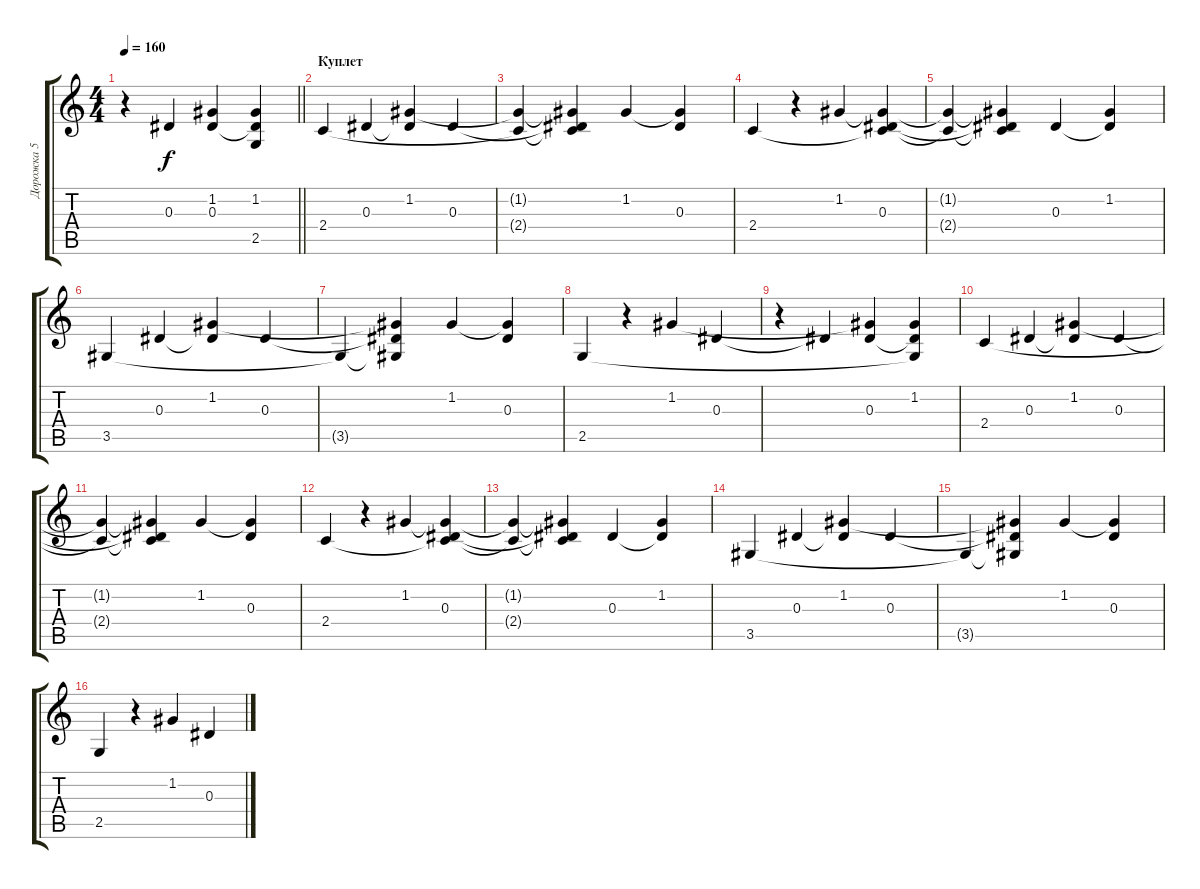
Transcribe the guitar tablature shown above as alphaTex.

\track ("Дорожка 5" "Дорожка 5") {instrument electricguitarmuted}
\staff {score tabs}
\tuning (C4 G3 Eb3 Bb2 F2 C2) {hide}
\ts (4 4)
\tempo 160
\clef g2
\barLineRight lightlight
\ks c
r.4{dy f} 0.3{t}.4 (1.2{t} 0.3).4 (1.2 0.3{t} 2.5{t}).4 |
\section ("" "Куплет")
2.4.4 0.3.4 (1.2 0.3{t}).4 0.3.4 |
(1.2{t} 2.4{t}).4 (1.2{t} 0.3{t} 2.4{t}).4 1.2.4 (1.2{t} 0.3).4 |
2.4.4 r.4 1.2.4 (1.2{t} 0.3 2.4{t}).4 |
(1.2{t} 2.4{t}).4 (1.2{t} 0.3{t} 2.4{t}).4 0.3.4 (1.2 0.3{t}).4 |
3.5.4 0.3.4 (1.2 0.3{t}).4 0.3.4 |
3.5{t}.4 (1.2{t} 0.3{t} 3.5{t}).4 1.2.4 (1.2{t} 0.3).4 |
2.5.4 r.4 1.2.4 0.3.4 |
r.4 0.3{t}.4 (1.2{t} 0.3).4 (1.2 0.3{t} 2.5{t}).4 |
2.4.4 0.3.4 (1.2 0.3{t}).4 0.3.4 |
(1.2{t} 2.4{t}).4 (1.2{t} 0.3{t} 2.4{t}).4 1.2.4 (1.2{t} 0.3).4 |
2.4.4 r.4 1.2.4 (1.2{t} 0.3 2.4{t}).4 |
(1.2{t} 2.4{t}).4 (1.2{t} 0.3{t} 2.4{t}).4 0.3.4 (1.2 0.3{t}).4 |
3.5.4 0.3.4 (1.2 0.3{t}).4 0.3.4 |
3.5{t}.4 (1.2{t} 0.3{t} 3.5{t}).4 1.2.4 (1.2{t} 0.3).4 |
2.5.4 r.4 1.2.4 0.3.4
